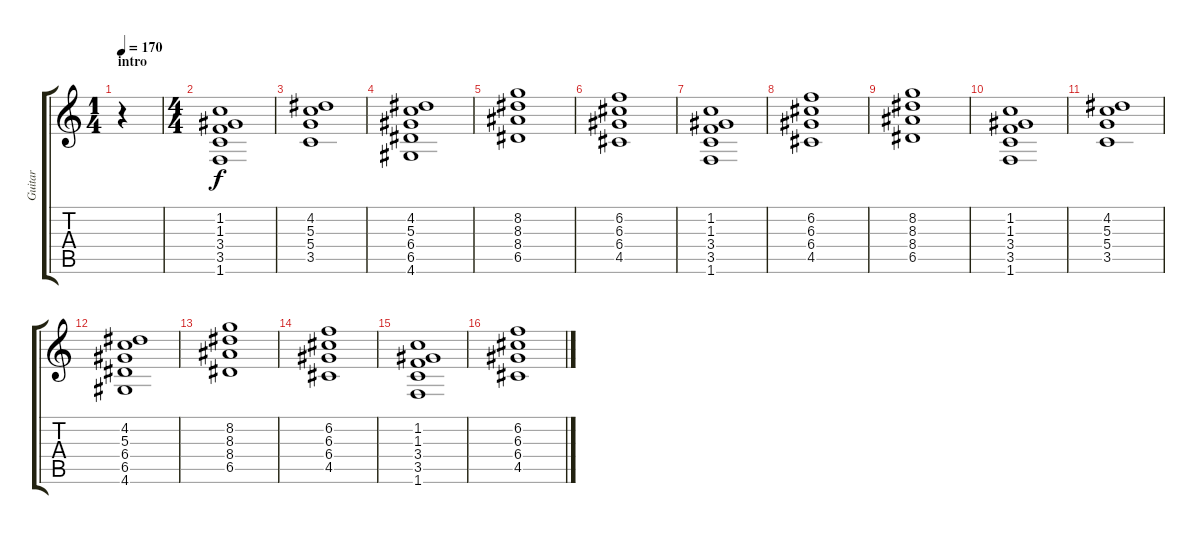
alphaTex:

\track ("Guitar" "Guitar") {instrument distortionguitar}
\staff {score tabs}
\tuning (E4 B3 G3 D3 A2 E2) {hide}
\ts (1 4)
\section ("" "intro")
\tempo 170
\clef g2
\ks c
r.4{dy f instrument distortionguitar} |
\ts (4 4)
(1.2 1.3 3.4 3.5 1.6).1 |
(4.2 5.3 5.4 3.5).1 |
(4.2 5.3 6.4 6.5 4.6).1 |
(8.2 8.3 8.4 6.5).1 |
(6.2 6.3 6.4 4.5).1 |
(1.2 1.3 3.4 3.5 1.6).1 |
(6.2 6.3 6.4 4.5).1 |
(8.2 8.3 8.4 6.5).1 |
(1.2 1.3 3.4 3.5 1.6).1 |
(4.2 5.3 5.4 3.5).1 |
(4.2 5.3 6.4 6.5 4.6).1 |
(8.2 8.3 8.4 6.5).1 |
(6.2 6.3 6.4 4.5).1 |
(1.2 1.3 3.4 3.5 1.6).1 |
(6.2 6.3 6.4 4.5).1
